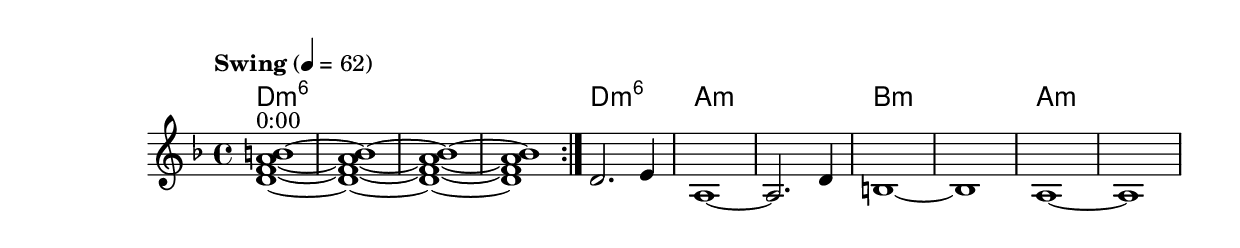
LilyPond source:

\version "2.22"


harmonies = \chordmode {
  \set majorSevenSymbol = \markup { maj7 }
  \set noChordSymbol = ""  

  \repeat volta 2 {
    d1:m6 r r r
  }

  d1:m6
  a1:m r 
  b1:m r 
  a1:m r 

}

rhythms = \relative c' {
  \key f \major
  \time 4/4 
  \tempo \markup {
    Swing
  } 4 = 62
  
  \repeat volta 2 {
    <d f a b>1~^\markup { "0:00" } <d f a b>~ <d f a b>~ <d f a b>
  }


  d2. e4
  a,1~  a2. d4
  b1~  b
  a1~ a 

  

}

<<
  \new ChordNames \harmonies
  \new Staff \rhythms
>>